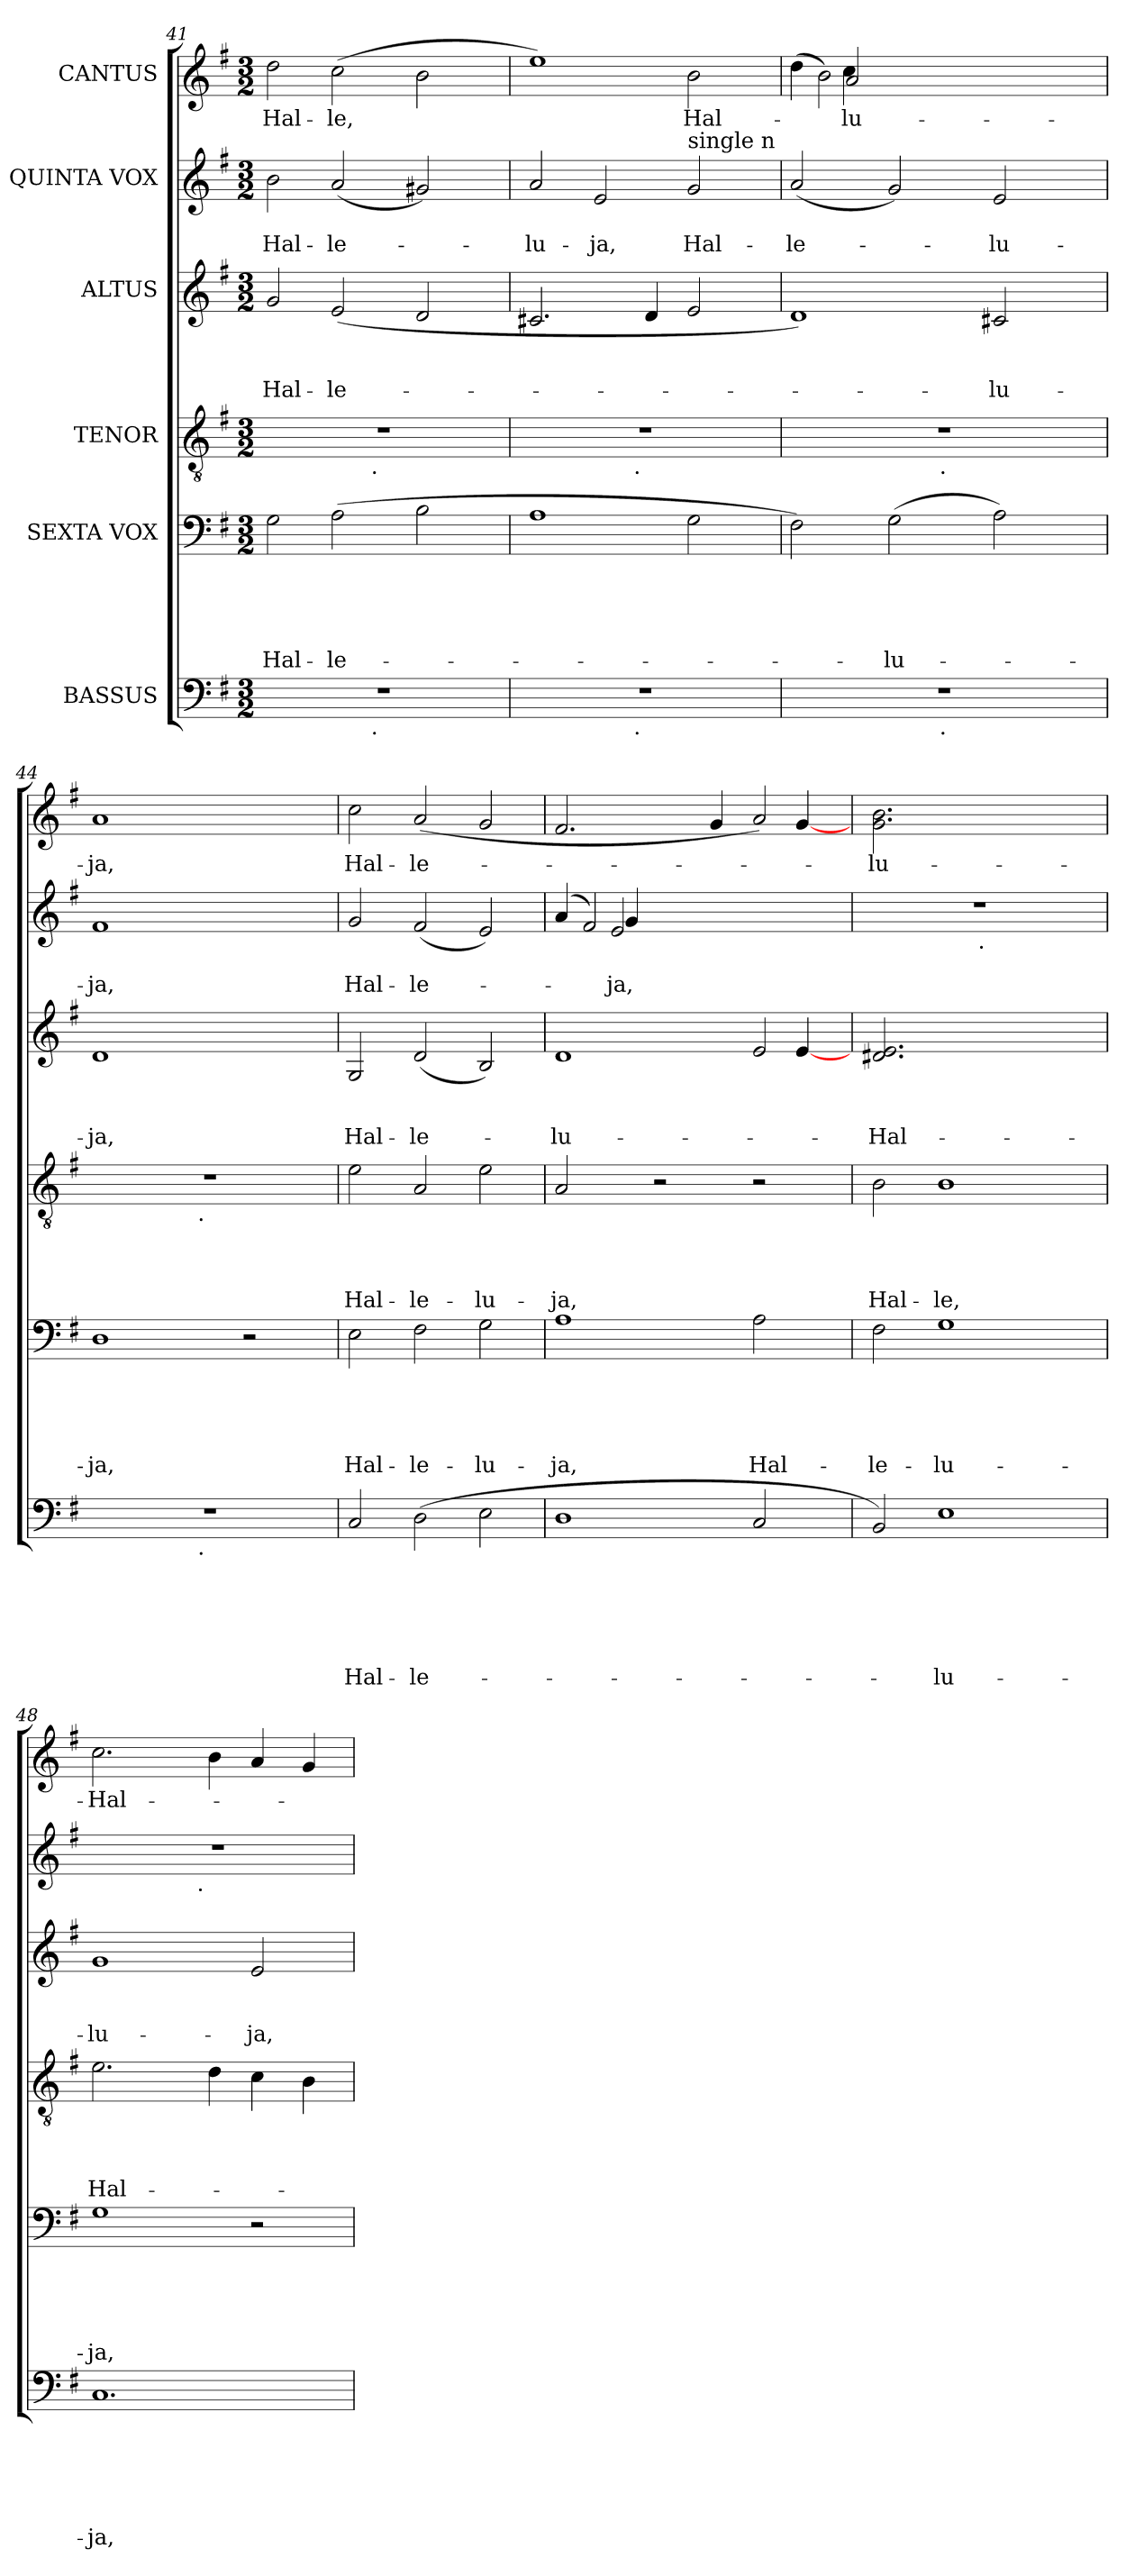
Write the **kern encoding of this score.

**kern	**text	**text	**text	**text	**text	**text	**kern	**text	**text	**text	**text	**text	**kern	**text	**text	**text	**text	**kern	**text	**text	**text	**kern	**text	**text	**kern	**text
*part6	*part6	*part6	*part6	*part6	*part6	*part6	*part5	*part5	*part5	*part5	*part5	*part5	*part4	*part4	*part4	*part4	*part4	*part3	*part3	*part3	*part3	*part2	*part2	*part2	*part1	*part1
*staff6	*staff6	*staff6	*staff6	*staff6	*staff6	*staff6	*staff5	*staff5	*staff5	*staff5	*staff5	*staff5	*staff4	*staff4	*staff4	*staff4	*staff4	*staff3	*staff3	*staff3	*staff3	*staff2	*staff2	*staff2	*staff1	*staff1
*I"BASSUS	*	*	*	*	*	*	*I"SEXTA VOX	*	*	*	*	*	*I"TENOR	*	*	*	*	*I"ALTUS	*	*	*	*I"QUINTA VOX	*	*	*I"CANTUS	*
*clefF4	*	*	*	*	*	*	*clefF4	*	*	*	*	*	*clefGv2	*	*	*	*	*clefG2	*	*	*	*clefG2	*	*	*clefG2	*
*k[f#]	*	*	*	*	*	*	*k[f#]	*	*	*	*	*	*k[f#]	*	*	*	*	*k[f#]	*	*	*	*k[f#]	*	*	*k[f#]	*
*G:	*	*	*	*	*	*	*G:	*	*	*	*	*	*G:	*	*	*	*	*G:	*	*	*	*G:	*	*	*G:	*
*M3/2	*	*	*	*	*	*	*M3/2	*	*	*	*	*	*M3/2	*	*	*	*	*M3/2	*	*	*	*M3/2	*	*	*M3/2	*
=41	=41	=41	=41	=41	=41	=41	=41	=41	=41	=41	=41	=41	=41	=41	=41	=41	=41	=41	=41	=41	=41	=41	=41	=41	=41	=41
!	!	!	!	!	!	!	!	!	!	!	!	!LO:LY:b	!	!	!	!	!	!	!	!	!LO:LY:b	!	!	!LO:LY:b:rj	!	!LO:LY:b
*^	*	*	*	*	*	*	*	*	*	*	*	*	*^	*	*	*	*	*	*	*	*	*	*	*	*	*
1.r	2ryy	.	.	.	.	.	.	2G\	.	.	.	.	Hal-	1.r	2ryy	.	.	.	.	2g/	.	.	Hal-	2b\	.	Hal-	2dd\	Hal-
!	!	!	!	!	!	!	!	!	!	!	!	!	!LO:LY:b	!	!	!	!	!	!	!	!	!	!LO:LY:b	!	!	!LO:LY:b:rj	!	!LO:LY:b
.	8..ryy	.	.	.	.	.	.	(>2A\	.	.	.	.	-le-	.	8..ryy	.	.	.	.	(<2e/	.	.	-le-	(<2a/	.	-le-	(>2cc\	-le,
!	!	!	!	!	!	!	!	!	!	!	!	!	!	!	!LO:TX:b:t=.	!	!	!	!	!	!	!	!	!	!	!	!	!
!	!LO:TX:b:t=.	!	!	!	!	!	!	!	!	!	!	!	!	!	!	!	!	!	!	!	!	!	!	!	!	!	!	!
.	2ryy	.	.	.	.	.	.	.	.	.	.	.	.	.	2ryy	.	.	.	.	.	.	.	.	.	.	.	.	.
.	.	.	.	.	.	.	.	2B\	.	.	.	.	.	.	.	.	.	.	.	2d/	.	.	.	2g#X/)	.	.	2b\	.
.	4ryy	.	.	.	.	.	.	.	.	.	.	.	.	.	4ryy	.	.	.	.	.	.	.	.	.	.	.	.	.
.	32ryy	.	.	.	.	.	.	.	.	.	.	.	.	.	32ryy	.	.	.	.	.	.	.	.	.	.	.	.	.
=42	=42	=42	=42	=42	=42	=42	=42	=42	=42	=42	=42	=42	=42	=42	=42	=42	=42	=42	=42	=42	=42	=42	=42	=42	=42	=42	=42	=42
!	!	!	!	!	!	!	!	!	!	!	!	!	!	!	!	!	!	!	!	!	!	!	!	!	!	!LO:LY:b:rj	!	!
1.r	2ryy	.	.	.	.	.	.	1A	.	.	.	.	.	1.r	2ryy	.	.	.	.	2.c#X/	.	.	.	2a/	.	-lu-	1ee)	.
!	!	!	!	!	!	!	!	!	!	!	!	!	!	!	!	!	!	!	!	!	!	!	!	!	!	!LO:LY:b:rj	!	!
.	8..ryy	.	.	.	.	.	.	.	.	.	.	.	.	.	8..ryy	.	.	.	.	.	.	.	.	2e/	.	-ja,	.	.
!	!	!	!	!	!	!	!	!	!	!	!	!	!	!	!LO:TX:b:t=.	!	!	!	!	!	!	!	!	!	!	!	!	!
!	!LO:TX:b:t=.	!	!	!	!	!	!	!	!	!	!	!	!	!	!	!	!	!	!	!	!	!	!	!	!	!	!	!
.	2ryy	.	.	.	.	.	.	.	.	.	.	.	.	.	2ryy	.	.	.	.	.	.	.	.	.	.	.	.	.
.	.	.	.	.	.	.	.	.	.	.	.	.	.	.	.	.	.	.	.	4d/	.	.	.	.	.	.	.	.
!	!	!	!	!	!	!	!	!	!	!	!	!	!	!	!	!	!	!	!	!	!	!	!	!LO:TX:a:t=single n	!	!	!	!
!	!	!	!	!	!	!	!	!	!	!	!	!	!	!	!	!	!	!	!	!	!	!	!	!	!	!LO:LY:b:rj	!	!LO:LY:b
.	.	.	.	.	.	.	.	2G\	.	.	.	.	.	.	.	.	.	.	.	2e/	.	.	.	2g/	.	Hal-	2b\	Hal-
.	4ryy	.	.	.	.	.	.	.	.	.	.	.	.	.	4ryy	.	.	.	.	.	.	.	.	.	.	.	.	.
.	32ryy	.	.	.	.	.	.	.	.	.	.	.	.	.	32ryy	.	.	.	.	.	.	.	.	.	.	.	.	.
=43	=43	=43	=43	=43	=43	=43	=43	=43	=43	=43	=43	=43	=43	=43	=43	=43	=43	=43	=43	=43	=43	=43	=43	=43	=43	=43	=43	=43
!	!	!	!	!	!	!	!	!	!	!	!	!	!	!	!	!	!	!	!	!	!	!	!	!	!	!LO:LY:b:rj	!	!
*	*	*	*	*	*	*	*	*	*	*	*	*	*	*	*	*	*	*	*	*	*	*	*	*	*	*	*^	*
*	*	*	*	*	*	*	*	*	*	*	*	*	*	*	*	*	*	*	*	*	*	*	*	*	*	*	*	*^	*
1.r	2ryy	.	.	.	.	.	.	2F#\)	.	.	.	.	.	1.r	2ryy	.	.	.	.	1d)	.	.	.	(<2a/	.	-le-	(>4dd\	8ryy	4ryy	.
.	.	.	.	.	.	.	.	.	.	.	.	.	.	.	.	.	.	.	.	.	.	.	.	.	.	.	.	2b\)	.	.
!	!	!	!	!	!	!	!	!	!	!	!	!	!	!	!	!	!	!	!	!	!	!	!	!	!	!	!	!	!	!LO:LY:b
.	.	.	.	.	.	.	.	.	.	.	.	.	.	.	.	.	.	.	.	.	.	.	.	.	.	.	2a/	.	4cc\	-lu-
!	!	!	!	!	!	!	!	!	!	!	!	!	!LO:LY:b	!	!	!	!	!	!	!	!	!	!	!	!	!	!	!	!	!
.	8..ryy	.	.	.	.	.	.	(>2G\	.	.	.	.	-lu-	.	8..ryy	.	.	.	.	.	.	.	.	2g/)	.	.	.	.	2.ryy	.
.	.	.	.	.	.	.	.	.	.	.	.	.	.	.	.	.	.	.	.	.	.	.	.	.	.	.	.	2.ryy	.	.
!	!	!	!	!	!	!	!	!	!	!	!	!	!	!	!LO:TX:b:t=.	!	!	!	!	!	!	!	!	!	!	!	!	!	!	!
!	!LO:TX:b:t=.	!	!	!	!	!	!	!	!	!	!	!	!	!	!	!	!	!	!	!	!	!	!	!	!	!	!	!	!	!
.	2ryy	.	.	.	.	.	.	.	.	.	.	.	.	.	2ryy	.	.	.	.	.	.	.	.	.	.	.	.	.	.	.
.	.	.	.	.	.	.	.	.	.	.	.	.	.	.	.	.	.	.	.	.	.	.	.	.	.	.	2.ryy	.	.	.
!	!	!	!	!	!	!	!	!	!	!	!	!	!	!	!	!	!	!	!	!	!	!	!LO:LY:b	!	!	!LO:LY:b:rj	!	!	!	!
.	.	.	.	.	.	.	.	2A\)	.	.	.	.	.	.	.	.	.	.	.	2c#X/	.	.	-lu-	2e/	.	-lu-	.	.	.	.
.	4ryy	.	.	.	.	.	.	.	.	.	.	.	.	.	4ryy	.	.	.	.	.	.	.	.	.	.	.	.	.	.	.
.	.	.	.	.	.	.	.	.	.	.	.	.	.	.	.	.	.	.	.	.	.	.	.	.	.	.	.	.	4ryy	.
.	.	.	.	.	.	.	.	.	.	.	.	.	.	.	.	.	.	.	.	.	.	.	.	.	.	.	.	8ryy	.	.
.	32ryy	.	.	.	.	.	.	.	.	.	.	.	.	.	32ryy	.	.	.	.	.	.	.	.	.	.	.	.	.	.	.
=44	=44	=44	=44	=44	=44	=44	=44	=44	=44	=44	=44	=44	=44	=44	=44	=44	=44	=44	=44	=44	=44	=44	=44	=44	=44	=44	=44	=44	=44	=44
!	!	!	!	!	!	!	!	!	!	!	!	!	!LO:LY:b	!	!	!	!	!	!	!	!	!	!LO:LY:b	!	!	!LO:LY:b:rj	!	!	!	!LO:LY:b
*	*	*	*	*	*	*	*	*	*	*	*	*	*	*	*	*	*	*	*	*	*	*	*	*	*	*	*v	*v	*v	*
1.r	2ryy	.	.	.	.	.	.	1D	.	.	.	.	-ja,	1.r	2ryy	.	.	.	.	1d	.	.	-ja,	1f#	.	-ja,	1a	-ja,
.	8..ryy	.	.	.	.	.	.	.	.	.	.	.	.	.	8..ryy	.	.	.	.	.	.	.	.	.	.	.	.	.
!	!	!	!	!	!	!	!	!	!	!	!	!	!	!	!LO:TX:b:t=.	!	!	!	!	!	!	!	!	!	!	!	!	!
!	!LO:TX:b:t=.	!	!	!	!	!	!	!	!	!	!	!	!	!	!	!	!	!	!	!	!	!	!	!	!	!	!	!
.	2ryy	.	.	.	.	.	.	.	.	.	.	.	.	.	2ryy	.	.	.	.	.	.	.	.	.	.	.	.	.
.	.	.	.	.	.	.	.	2r	.	.	.	.	.	.	.	.	.	.	.	2ryy	.	.	.	2ryy	.	.	2ryy	.
.	4ryy	.	.	.	.	.	.	.	.	.	.	.	.	.	4ryy	.	.	.	.	.	.	.	.	.	.	.	.	.
.	32ryy	.	.	.	.	.	.	.	.	.	.	.	.	.	32ryy	.	.	.	.	.	.	.	.	.	.	.	.	.
!!LO:PB:g=z
=45	=45	=45	=45	=45	=45	=45	=45	=45	=45	=45	=45	=45	=45	=45	=45	=45	=45	=45	=45	=45	=45	=45	=45	=45	=45	=45	=45	=45
!	!	!	!	!	!	!	!LO:LY:b	!	!	!	!	!	!LO:LY:b	!	!	!	!	!	!LO:LY:b	!	!	!	!LO:LY:b	!	!	!LO:LY:b:rj	!	!LO:LY:b
*v	*v	*	*	*	*	*	*	*	*	*	*	*	*	*v	*v	*	*	*	*	*	*	*	*	*	*	*	*	*
2C/	.	.	.	.	.	Hal-	2E\	.	.	.	.	Hal-	2e\	.	.	.	Hal-	2G/	.	.	Hal-	2g/	.	Hal-	2cc\	Hal-
!	!	!	!	!	!	!LO:LY:b	!	!	!	!	!	!LO:LY:b	!	!	!	!	!LO:LY:b	!	!	!	!LO:LY:b	!	!	!LO:LY:b:rj	!	!LO:LY:b
(>2D\	.	.	.	.	.	-le-	2F#\	.	.	.	.	-le-	2A/	.	.	.	-le-	(<2d/	.	.	-le-	(<2f#/	.	-le-	(<2a/	-le-
!	!	!	!	!	!	!	!	!	!	!	!	!LO:LY:b	!	!	!	!	!LO:LY:b	!	!	!	!	!	!	!	!	!
2E\	.	.	.	.	.	.	2G\	.	.	.	.	-lu-	2e\	.	.	.	-lu-	2B/)	.	.	.	2e/)	.	.	2g/	.
=46	=46	=46	=46	=46	=46	=46	=46	=46	=46	=46	=46	=46	=46	=46	=46	=46	=46	=46	=46	=46	=46	=46	=46	=46	=46	=46
!	!	!	!	!	!	!	!	!	!	!	!	!LO:LY:b	!	!	!	!	!LO:LY:b	!	!	!	!LO:LY:b	!	!	!	!	!
*	*	*	*	*	*	*	*	*	*	*	*	*	*	*	*	*	*	*^	*	*	*	*^	*	*	*^	*
*	*	*	*	*	*	*	*	*	*	*	*	*	*	*	*	*	*	*	*	*	*	*	*	*^	*	*	*	*	*
1D	.	.	.	.	.	.	1A	.	.	.	.	-ja,	2A/	.	.	.	-ja,	1d	1ryy	.	.	-lu-	(<4a/	8ryy	4ryy	.	.	2.f#/	1ryy	.
.	.	.	.	.	.	.	.	.	.	.	.	.	.	.	.	.	.	.	.	.	.	.	.	2f#/)	.	.	.	.	.	.
!	!	!	!	!	!	!	!	!	!	!	!	!	!	!	!	!	!	!	!	!	!	!	!	!	!	!	!LO:LY:b:rj	!	!	!
.	.	.	.	.	.	.	.	.	.	.	.	.	.	.	.	.	.	.	.	.	.	.	2e/	.	4g/	.	-ja,	.	.	.
.	.	.	.	.	.	.	.	.	.	.	.	.	2r	.	.	.	.	.	.	.	.	.	.	.	2.ryy	.	.	.	.	.
.	.	.	.	.	.	.	.	.	.	.	.	.	.	.	.	.	.	.	.	.	.	.	.	2.ryy	.	.	.	.	.	.
.	.	.	.	.	.	.	.	.	.	.	.	.	.	.	.	.	.	.	.	.	.	.	2.ryy	.	.	.	.	4g/	.	.
!	!	!	!	!	!	!	!	!	!	!	!	!LO:LY:b	!	!	!	!	!	!	!	!	!	!	!	!	!	!	!	!	!	!
2C/	.	.	.	.	.	.	2A\	.	.	.	.	Hal-	2r	.	.	.	.	2e/	4ryy	.	.	.	.	.	.	.	.	2a/)	4ryy	.
.	.	.	.	.	.	.	.	.	.	.	.	.	.	.	.	.	.	.	[<4e/	.	.	.	.	.	4ryy	.	.	.	[<4g/	.
.	.	.	.	.	.	.	.	.	.	.	.	.	.	.	.	.	.	.	.	.	.	.	.	8ryy	.	.	.	.	.	.
*	*	*	*	*	*	*	*	*	*	*	*	*	*	*	*	*	*	*v	*v	*	*	*	*	*	*	*	*	*v	*v	*
*	*	*	*	*	*	*	*	*	*	*	*	*	*	*	*	*	*	*	*	*	*	*	*v	*v	*	*	*	*
=47	=47	=47	=47	=47	=47	=47	=47	=47	=47	=47	=47	=47	=47	=47	=47	=47	=47	=47	=47	=47	=47	=47	=47	=47	=47	=47	=47
!	!	!	!	!	!	!	!	!	!	!	!	!LO:LY:b	!	!	!	!	!LO:LY:b	!	!	!	!LO:LY:b	!	!	!	!	!	!LO:LY:b
2BB/)	.	.	.	.	.	.	2F#\	.	.	.	.	-le-	2B\	.	.	.	Hal-	2.d#X/ 2.e/	.	.	-Hal-	1.r	2ryy	.	.	2.g\ 2.b\	-lu-
!	!	!	!	!	!	!LO:LY:b	!	!	!	!	!	!LO:LY:b	!	!	!	!	!LO:LY:b	!	!	!	!	!	!	!	!	!	!
1E	.	.	.	.	.	-lu-	1G	.	.	.	.	-lu-	1B	.	.	.	-le,	.	.	.	.	.	8..ryy	.	.	.	.
!	!	!	!	!	!	!	!	!	!	!	!	!	!	!	!	!	!	!	!	!	!	!	!LO:TX:b:t=.	!	!	!	!
.	.	.	.	.	.	.	.	.	.	.	.	.	.	.	.	.	.	.	.	.	.	.	2ryy	.	.	.	.
.	.	.	.	.	.	.	.	.	.	.	.	.	.	.	.	.	.	2.ryy	.	.	.	.	.	.	.	2.ryy	.
.	.	.	.	.	.	.	.	.	.	.	.	.	.	.	.	.	.	.	.	.	.	.	4ryy	.	.	.	.
.	.	.	.	.	.	.	.	.	.	.	.	.	.	.	.	.	.	.	.	.	.	.	32ryy	.	.	.	.
=48	=48	=48	=48	=48	=48	=48	=48	=48	=48	=48	=48	=48	=48	=48	=48	=48	=48	=48	=48	=48	=48	=48	=48	=48	=48	=48	=48
!	!	!	!	!	!	!LO:LY:b	!	!	!	!	!	!LO:LY:b	!	!	!	!	!LO:LY:b	!	!	!	!LO:LY:b	!	!	!	!	!	!LO:LY:b
1.C	.	.	.	.	.	-ja,	1G	.	.	.	.	-ja,	2.e\	.	.	.	Hal-	1g	.	.	-lu-	1.r	2ryy	.	.	2.cc\	-Hal-
.	.	.	.	.	.	.	.	.	.	.	.	.	.	.	.	.	.	.	.	.	.	.	8..ryy	.	.	.	.
!	!	!	!	!	!	!	!	!	!	!	!	!	!	!	!	!	!	!	!	!	!	!	!LO:TX:b:t=.	!	!	!	!
.	.	.	.	.	.	.	.	.	.	.	.	.	.	.	.	.	.	.	.	.	.	.	2ryy	.	.	.	.
.	.	.	.	.	.	.	.	.	.	.	.	.	4d\	.	.	.	.	.	.	.	.	.	.	.	.	4b\	.
!	!	!	!	!	!	!	!	!	!	!	!	!	!	!	!	!	!	!	!	!	!LO:LY:b	!	!	!	!	!	!
.	.	.	.	.	.	.	2r	.	.	.	.	.	4c\	.	.	.	.	2e/	.	.	-ja,	.	.	.	.	4a/	.
.	.	.	.	.	.	.	.	.	.	.	.	.	.	.	.	.	.	.	.	.	.	.	4ryy	.	.	.	.
.	.	.	.	.	.	.	.	.	.	.	.	.	4B\	.	.	.	.	.	.	.	.	.	.	.	.	4g/	.
.	.	.	.	.	.	.	.	.	.	.	.	.	.	.	.	.	.	.	.	.	.	.	32ryy	.	.	.	.
*	*	*	*	*	*	*	*	*	*	*	*	*	*	*	*	*	*	*	*	*	*	*v	*v	*	*	*	*
=	=	=	=	=	=	=	=	=	=	=	=	=	=	=	=	=	=	=	=	=	=	=	=	=	=	=
*-	*-	*-	*-	*-	*-	*-	*-	*-	*-	*-	*-	*-	*-	*-	*-	*-	*-	*-	*-	*-	*-	*-	*-	*-	*-	*-
